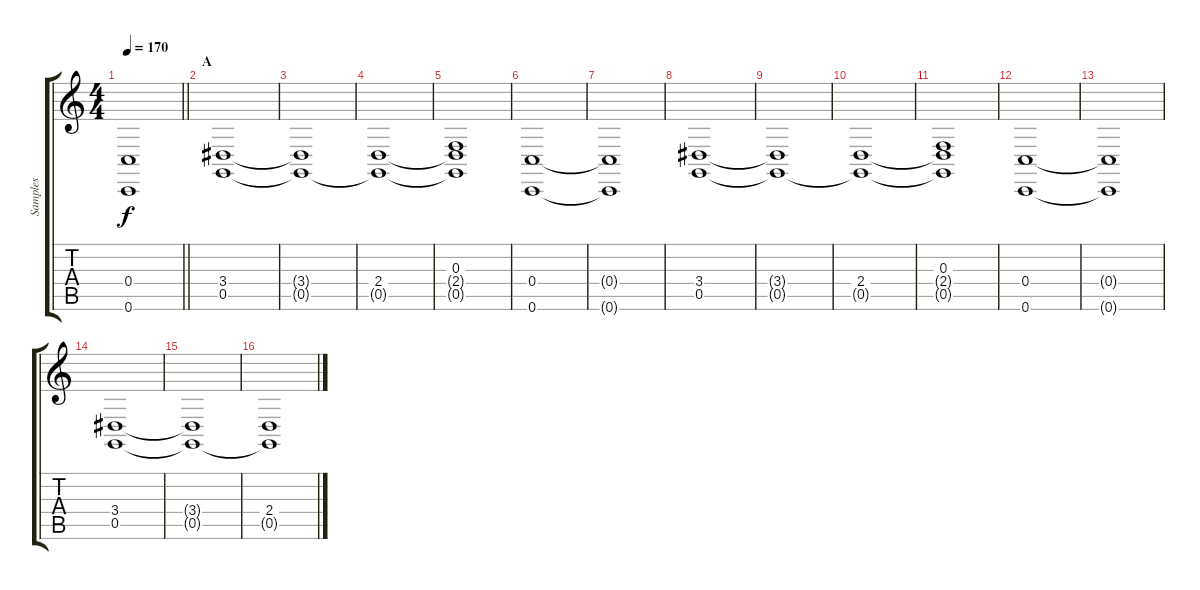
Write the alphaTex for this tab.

\track ("Samples" "Samples") {instrument bagpipe}
\staff {score tabs}
\tuning (D4 A3 F3 C3 G2 C2) {hide}
\ts (4 4)
\tempo 170
\clef g2
\barLineRight lightlight
\ks c
(0.4{t} 0.6{t}).1{dy f} |
\section ("" "A")
(3.4 0.5).1 |
(3.4{t} 0.5{t}).1 |
(2.4 0.5{t}).1 |
(0.3 2.4{t} 0.5{t}).1 |
(0.4 0.6).1 |
(0.4{t} 0.6{t}).1 |
(3.4 0.5).1 |
(3.4{t} 0.5{t}).1 |
(2.4 0.5{t}).1 |
(0.3 2.4{t} 0.5{t}).1 |
(0.4 0.6).1 |
(0.4{t} 0.6{t}).1 |
(3.4 0.5).1 |
(3.4{t} 0.5{t}).1 |
(2.4 0.5{t}).1
